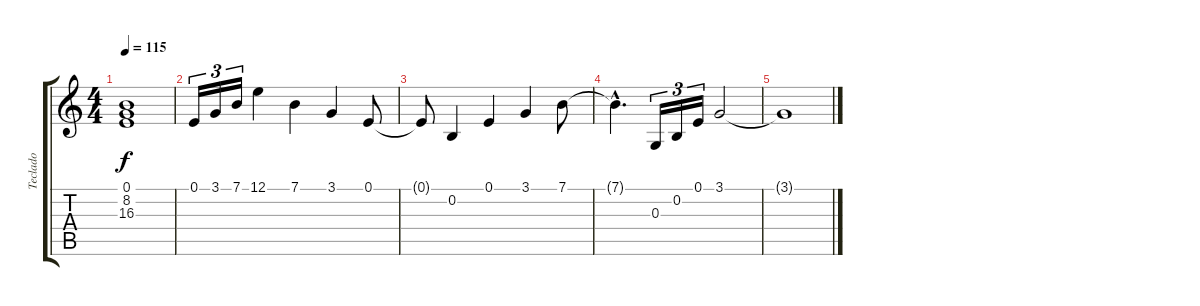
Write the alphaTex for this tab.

\track ("Teclado" "Teclado") {instrument drawbarorgan}
\staff {score tabs}
\tuning (E4 B3 G3 D3 A2 E2) {hide}
\ts (4 4)
\tempo 115
\clef g2
\ks c
(0.1{t} 8.2{t} 16.3{t}).1{dy f} |
0.1.16{tu (3 2) volume 10 instrument acousticgrandpiano} 3.1.16{tu (3 2)} 7.1.16{tu (3 2)} 12.1.4 7.1.4 3.1.4 0.1.8 |
0.1{t}.8 0.2.4 0.1.4 3.1.4 7.1.8 |
7.1{hac t}.4{d} 0.3.16{tu (3 2)} 0.2.16{tu (3 2)} 0.1.16{tu (3 2)} 3.1.2 |
3.1{t}.1
